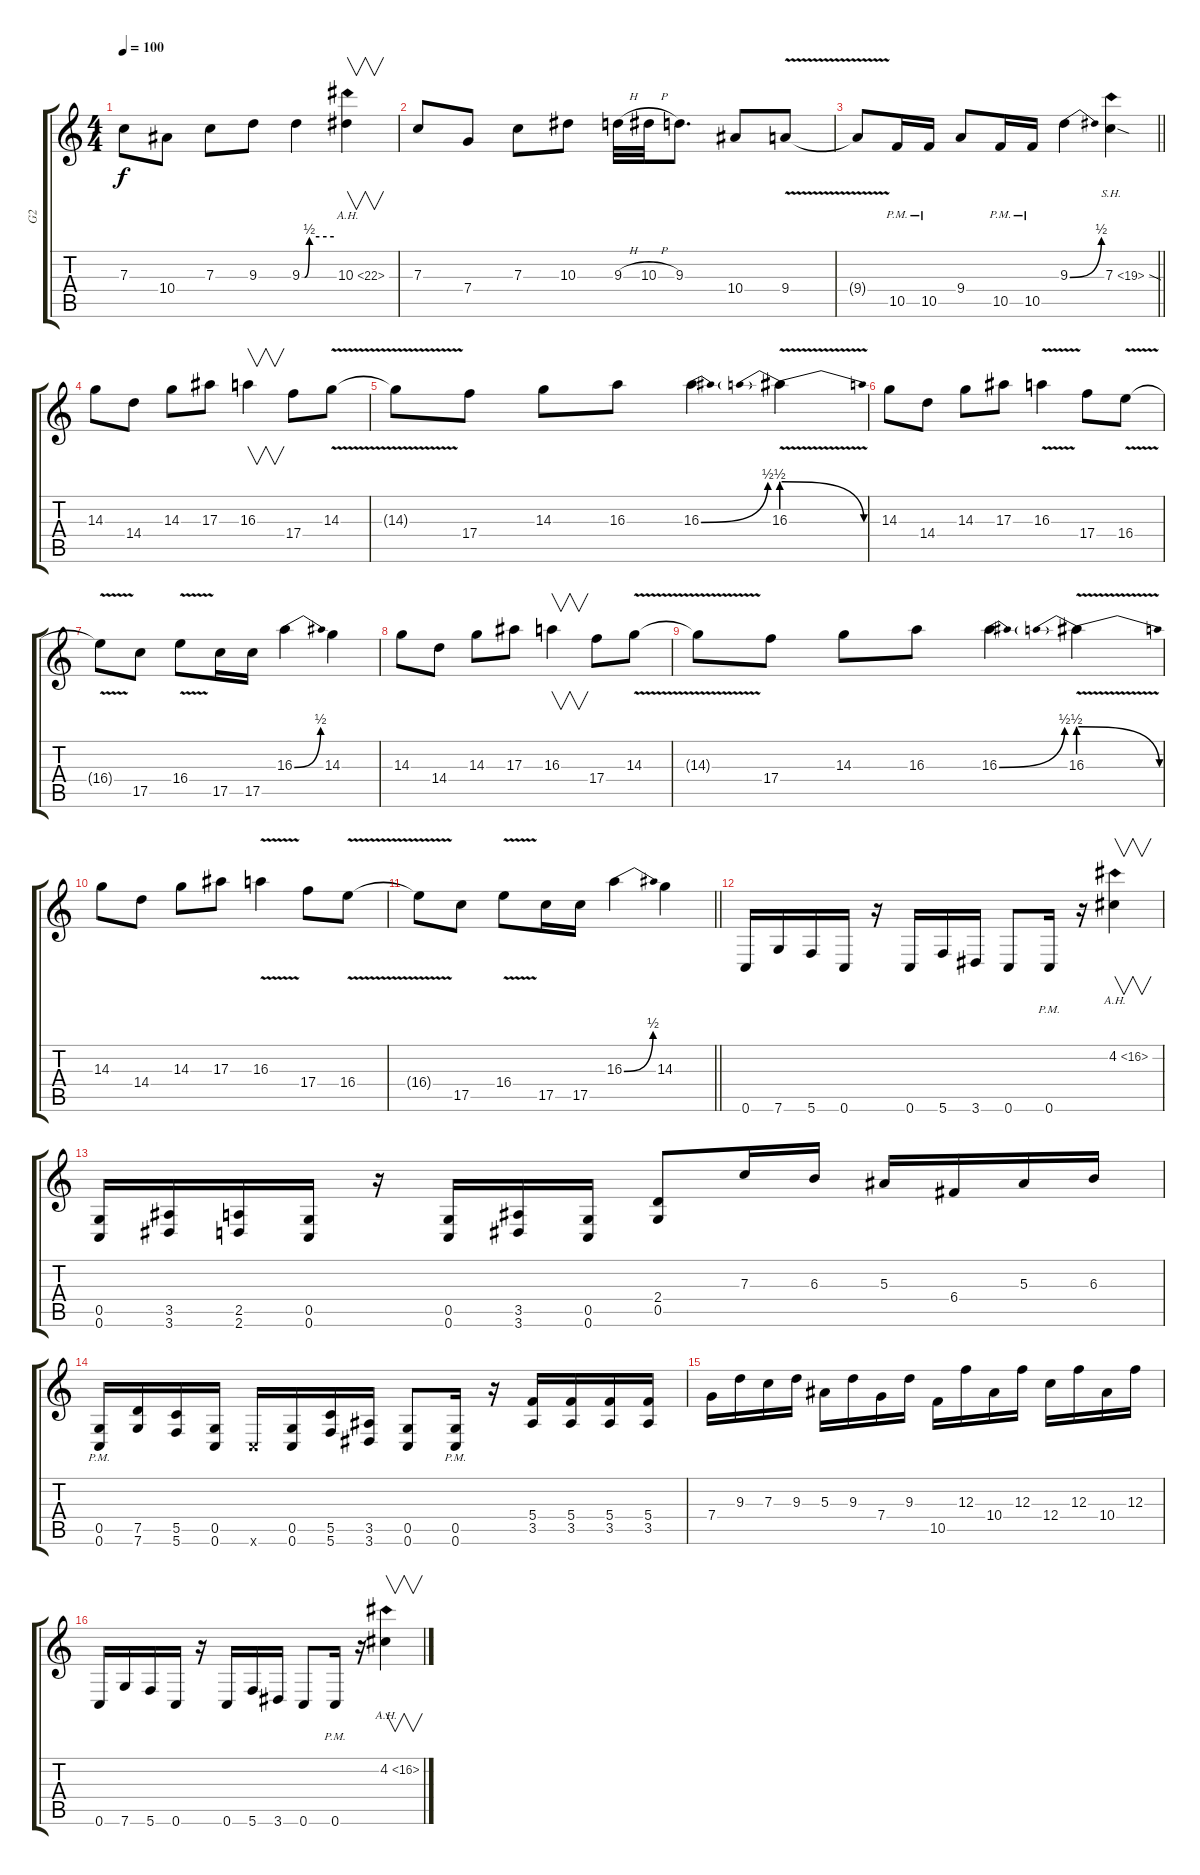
\track ("G2" "G2") {instrument distortionguitar}
\staff {score tabs}
\tuning (D4 A3 F3 C3 G2 C2) {hide}
\ts (4 4)
\tempo 100
\clef g2
\ks c
7.3{t}.8{dy f} 10.4.8 7.3.8 9.3.8 9.3{be (custom 0 0 5 0 14 2 60 2)}.4 10.3{ah 12}.4{v} |
7.3.8 7.4.8 7.3.8 10.3.8 9.3{h}.32 10.3{h}.32 9.3.8{d} 10.4.8 9.4{v}.8 |
\barLineRight lightlight
9.4{t}.8 10.5{pm}.16 10.5{pm}.16 9.4.8 10.5{pm}.16 10.5{pm}.16 9.3{be (bend 0 0 60 2)}.4 7.3{sh 12 sod}.4 |
14.3.8 14.4.8 14.3.8 17.3.8 16.3.4{v} 17.4.8 14.3{v}.8 |
14.3{t}.8 17.4.8 14.3.8 16.3.8 16.3{be (bend 0 0 60 2)}.4 16.3{be (prebendrelease 0 2 60 0) v}.4 |
14.3.8 14.4.8 14.3.8 17.3.8 16.3{v}.4 17.4.8 16.4{v}.8 |
16.4{t}.8 17.5.8 16.4{v}.8 17.5.16 17.5.16 16.3{be (bend 0 0 60 2)}.4 14.3.4 |
14.3.8 14.4.8 14.3.8 17.3.8 16.3.4{v} 17.4.8 14.3{v}.8 |
14.3{t}.8 17.4.8 14.3.8 16.3.8 16.3{be (bend 0 0 60 2)}.4 16.3{be (prebendrelease 0 2 60 0) v}.4 |
14.3.8 14.4.8 14.3.8 17.3.8 16.3{v}.4 17.4.8 16.4{v}.8 |
\barLineRight lightlight
16.4{t}.8 17.5.8 16.4{v}.8 17.5.16 17.5.16 16.3{be (bend 0 0 60 2)}.4 14.3.4 |
0.6.16 7.6.16 5.6.16 0.6.16 r.16 0.6.16 5.6.16 3.6.16 0.6.8 0.6{pm}.16 r.16 4.2{ah 12}.4{v} |
(0.5 0.6).16 (3.5 3.6).16 (2.5 2.6).16 (0.5 0.6).16 r.16 (0.5 0.6).16 (3.5 3.6).16 (0.5 0.6).16 (2.4 0.5).8 7.3.16 6.3.16 5.3.16 6.4.16 5.3.16 6.3.16 |
(0.5{pm} 0.6{pm}).16 (7.5 7.6).16 (5.5 5.6).16 (0.5 0.6).16 0.6{x}.16 (0.5 0.6).16 (5.5 5.6).16 (3.5 3.6).16 (0.5 0.6).8 (0.5{pm} 0.6{pm}).16 r.16 (5.4 3.5).16 (5.4 3.5).16 (5.4 3.5).16 (5.4 3.5).16 |
7.4.16 9.3.16 7.3.16 9.3.16 5.3.16 9.3.16 7.4.16 9.3.16 10.5.16 12.3.16 10.4.16 12.3.16 12.4.16 12.3.16 10.4.16 12.3.16 |
0.6.16 7.6.16 5.6.16 0.6.16 r.16 0.6.16 5.6.16 3.6.16 0.6.8 0.6{pm}.16 r.16 4.2{ah 12}.4{v}
